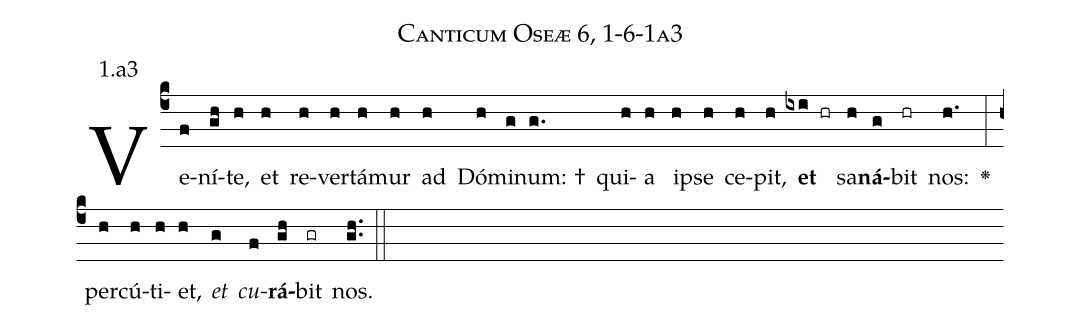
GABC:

name: Canticum Oseæ 6, 1-6-1a3;
annotation: 1.a3;
%%
(c4)Ve(f)ní(gh)te,(h) et(h) re(h)ver(h)tá(h)mur(h) ad(h) Dó(h)mi(g)num: †(g.) qui(h)a(h) i(h)pse(h) ce(h)pit,(h) <b>et</b>(ixi hr) sa(h)<b>ná</b>(g)bit(hr) nos:(h.) <v>\greheightstar</v>(:) per(h)cú(h)ti(h)et,(h) <i>et</i>(g) <i>cu</i>(f)<b>rá</b>(gh)bit(gr) nos.(gh..) (::)


%E(h) u(h) o(g) u(f) a(gh) e.(gh..) (::)
